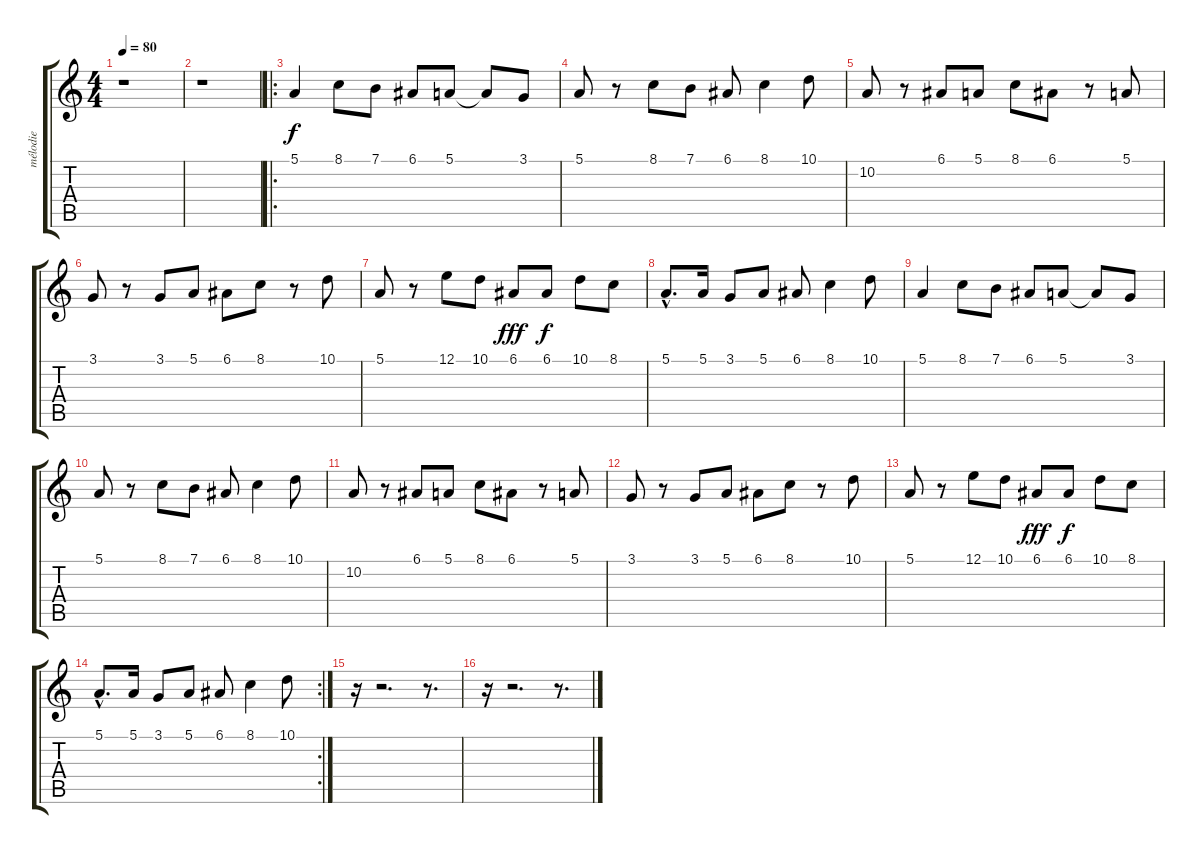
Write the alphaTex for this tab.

\track ("mélodie" "mélodie") {instrument glockenspiel}
\staff {score tabs}
\tuning (E4 B3 G3 D3 A2 E2) {hide}
\ts (4 4)
\tempo 80
\clef g2
\ks c
r.1{dy f instrument glockenspiel} |
r.1 |
\ro
5.1.4 8.1.8 7.1.8 6.1.8 5.1.8 5.1{t}.8 3.1.8 |
5.1.8 r.8 8.1.8 7.1.8 6.1.8 8.1.4 10.1.8 |
10.2.8 r.8 6.1.8 5.1.8 8.1.8 6.1.8 r.8 5.1.8 |
3.1.8 r.8 3.1.8 5.1.8 6.1.8 8.1.8 r.8 10.1.8 |
5.1.8 r.8 12.1.8 10.1.8 6.1.8{dy fff} 6.1.8{dy f} 10.1.8 8.1.8 |
5.1{hac}.8{d} 5.1.16 3.1.8 5.1.8 6.1.8 8.1.4 10.1.8 |
5.1.4 8.1.8 7.1.8 6.1.8 5.1.8 5.1{t}.8 3.1.8 |
5.1.8 r.8 8.1.8 7.1.8 6.1.8 8.1.4 10.1.8 |
10.2.8 r.8 6.1.8 5.1.8 8.1.8 6.1.8 r.8 5.1.8 |
3.1.8 r.8 3.1.8 5.1.8 6.1.8 8.1.8 r.8 10.1.8 |
5.1.8 r.8 12.1.8 10.1.8 6.1.8{dy fff} 6.1.8{dy f} 10.1.8 8.1.8 |
\rc 2
5.1{hac}.8{d} 5.1.16 3.1.8 5.1.8 6.1.8 8.1.4 10.1.8 |
r.16 r.2{d} r.8{d} |
r.16 r.2{d} r.8{d}
